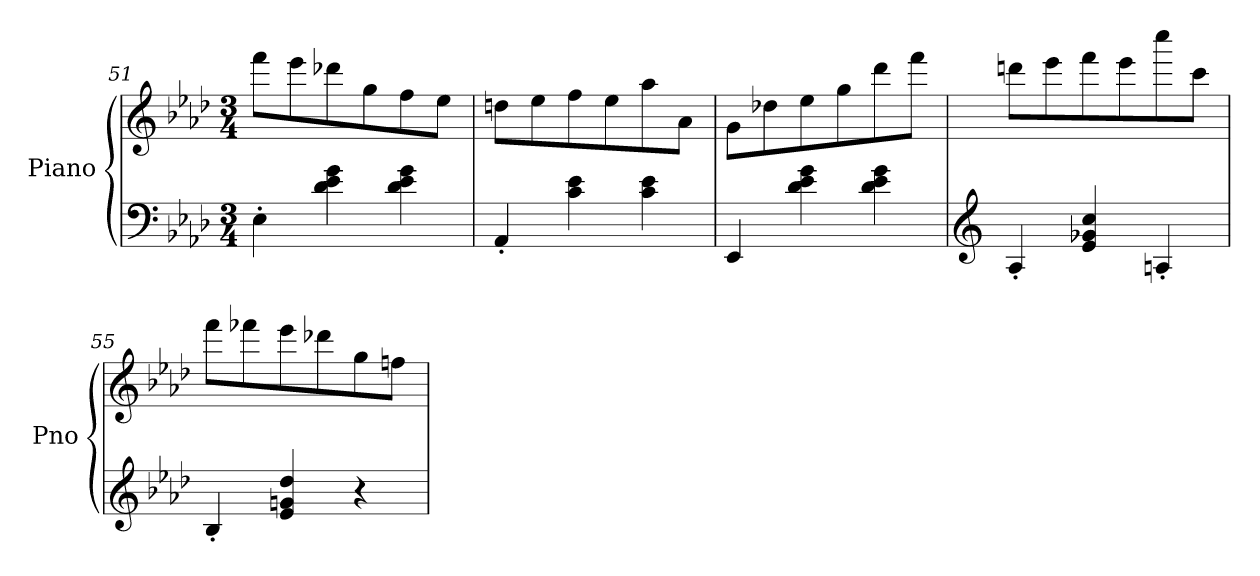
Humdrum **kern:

**kern	**kern
*part1	*part1
*staff2	*staff1
*I"Piano	*
*I'Pno	*
*clefF4	*clefG2
*k[b-e-a-d-]	*k[b-e-a-d-]
*M3/4	*M3/4
=51	=51
4E-'\	8fff\L
.	8eee-\
4d-\ 4e-\ 4g\	8ddd-X\
.	8gg\
4d-\ 4e-\ 4g\	8ff\
.	8ee-\J
=52	=52
4AA-'/	8ddn\L
.	8ee-\
4c\ 4e-\	8ff\
.	8ee-\
4c\ 4e-\	8aa-\
.	8a-\J
!!LO:LB:g=z
=53	=53
4EE-/	8g\L
.	8dd-X\
4d-\ 4e-\ 4g\	8ee-\
.	8gg\
4d-\ 4e-\ 4g\	8ddd-\
.	8fff\J
=54	=54
*clefG2	*
4A-'/	8dddn\L
.	8eee-\
4e-/ 4g-X/ 4cc/	8fff\
.	8eee-\
4An'/	8cccc\
.	8ccc\J
=55	=55
4B-'/	8fff\L
.	8fff-X\
4e-/ 4gn/ 4dd-/	8eee-\
.	8ddd-X\
4r	8gg\
.	8ffn\J
=	=
*-	*-
